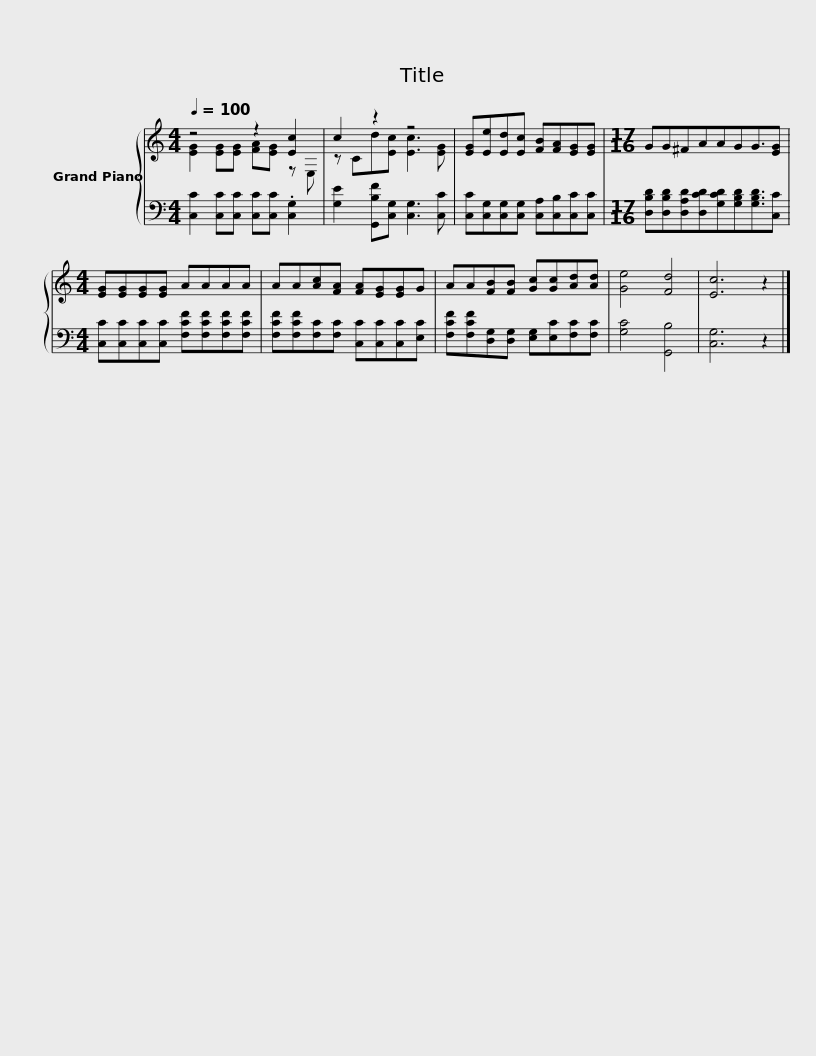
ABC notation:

X:1
%%score { ( 1 2 ) | 3 }
L:1/8
Q:1/4=100
M:4/4
I:linebreak $
K:C
V:1 treble
V:2 treble
V:3 bass
V:1
 z4 z2 [Ec]2 | c2 z2 z4 | [EG][Ee][Ed][Ec] [FB][FA][EG][EG] |[M:17/16] GG^FAAGG3/2[EG] |$[M:4/4] [EG][EG][EG][EG] AAAA | %5
 AA[Ac][FA] [FA][EG][EG]G | AA[FB][FB] [Gc][Gc][Ad][Ad] | [Ge]4 [Fd]4 | [Ec]6 z2 |] %9
V:2
 [EG]2 [EG][EG] [FA][EG] z E, | z Cd[Ec] [Ec]3 [EG] | x8 |[M:17/16] x17/2 |$[M:4/4] x8 | %5
 x8 | x8 | x8 | x8 |] %9
V:3
 [C,C]2 [C,C][C,C] [C,C][C,C] .[C,G,]2 | [G,E]2 [G,,B,F][C,G,] [C,G,]3 [C,C] | [C,C][C,G,][C,G,][C,G,] [C,A,][C,B,][C,C][C,C] |[M:17/16] [D,B,D][D,B,D][D,A,D][D,CD][G,CD][G,B,D][G,B,D]3/2[C,C] |$[M:4/4] [C,C][C,C][C,C][C,C] [F,CF][F,CF][F,CF][F,CF] | %5
 [F,CF][F,CF][F,C][F,C] [C,C][C,C][C,C][E,C] | [F,CF][F,CF][D,G,][D,G,] [E,G,][E,C][F,C][F,C] | [G,C]4 [G,,B,]4 | [C,G,]6 z2 |] %9
